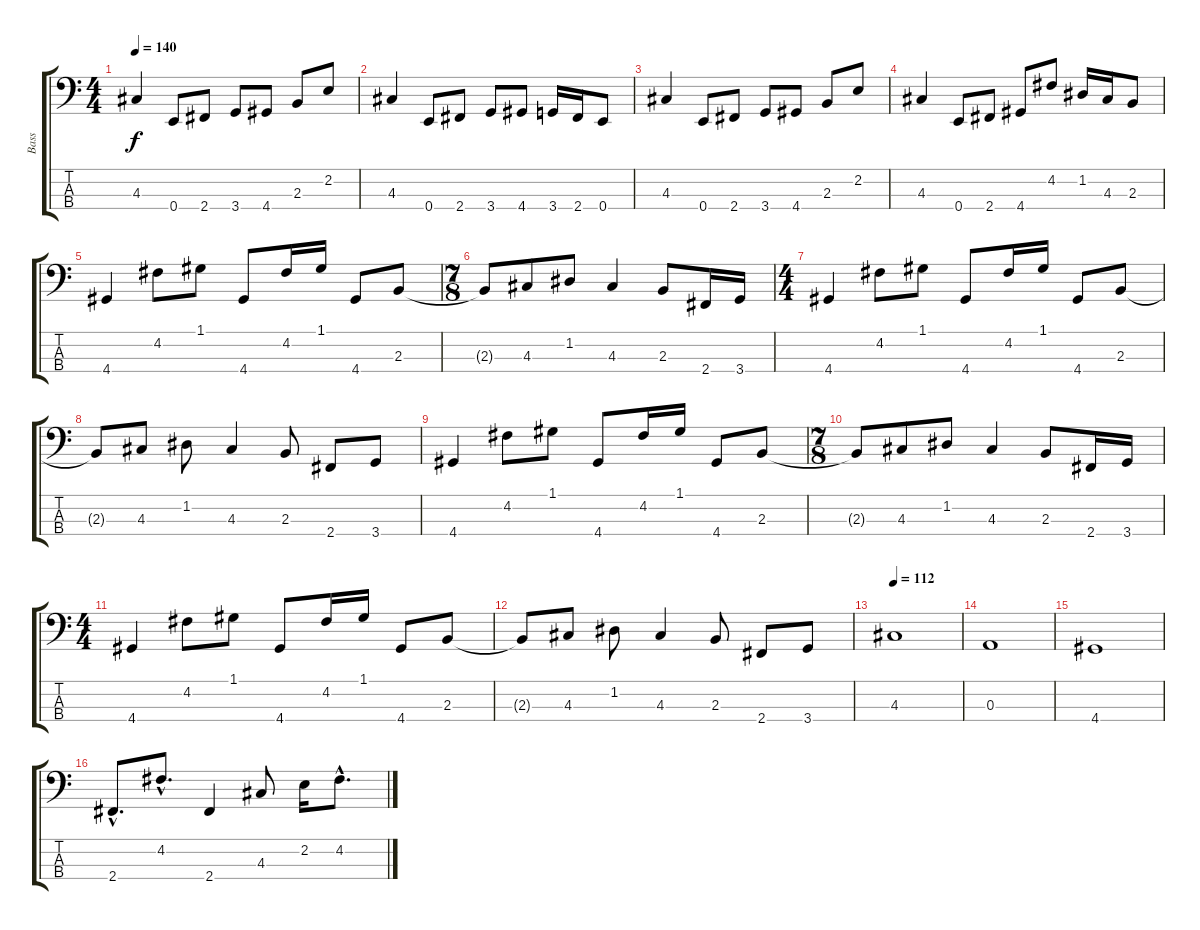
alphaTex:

\track ("Bass" "Bass") {instrument electricbassfinger}
\staff {score tabs}
\tuning (G2 D2 A1 E1) {hide}
\ts (4 4)
\tempo 140
\clef f4
\ks c
4.3.4{dy f} 0.4.8 2.4.8 3.4.8 4.4.8 2.3.8 2.2.8 |
4.3.4 0.4.8 2.4.8 3.4.8 4.4.8 3.4.16 2.4.16 0.4.8 |
4.3.4 0.4.8 2.4.8 3.4.8 4.4.8 2.3.8 2.2.8 |
4.3.4 0.4.8 2.4.8 4.4.8 4.2.8 1.2.16 4.3.16 2.3.8 |
4.4.4 4.2.8 1.1.8 4.4.8 4.2.16 1.1.16 4.4.8 2.3.8 |
\ts (7 8)
2.3{t}.8 4.3.8 1.2.8 4.3.4 2.3.8 2.4.16 3.4.16 |
\ts (4 4)
4.4.4 4.2.8 1.1.8 4.4.8 4.2.16 1.1.16 4.4.8 2.3.8 |
2.3{t}.8 4.3.8 1.2.8 4.3.4 2.3.8 2.4.8 3.4.8 |
4.4.4 4.2.8 1.1.8 4.4.8 4.2.16 1.1.16 4.4.8 2.3.8 |
\ts (7 8)
2.3{t}.8 4.3.8 1.2.8 4.3.4 2.3.8 2.4.16 3.4.16 |
\ts (4 4)
4.4.4 4.2.8 1.1.8 4.4.8 4.2.16 1.1.16 4.4.8 2.3.8 |
2.3{t}.8 4.3.8 1.2.8 4.3.4 2.3.8 2.4.8 3.4.8 |
\tempo 112
4.3.1 |
0.3.1 |
4.4.1 |
2.4{hac}.8{d} 4.2{hac}.8{d} 2.4.4 4.3.8 2.2.16 4.2{hac}.8{d}
